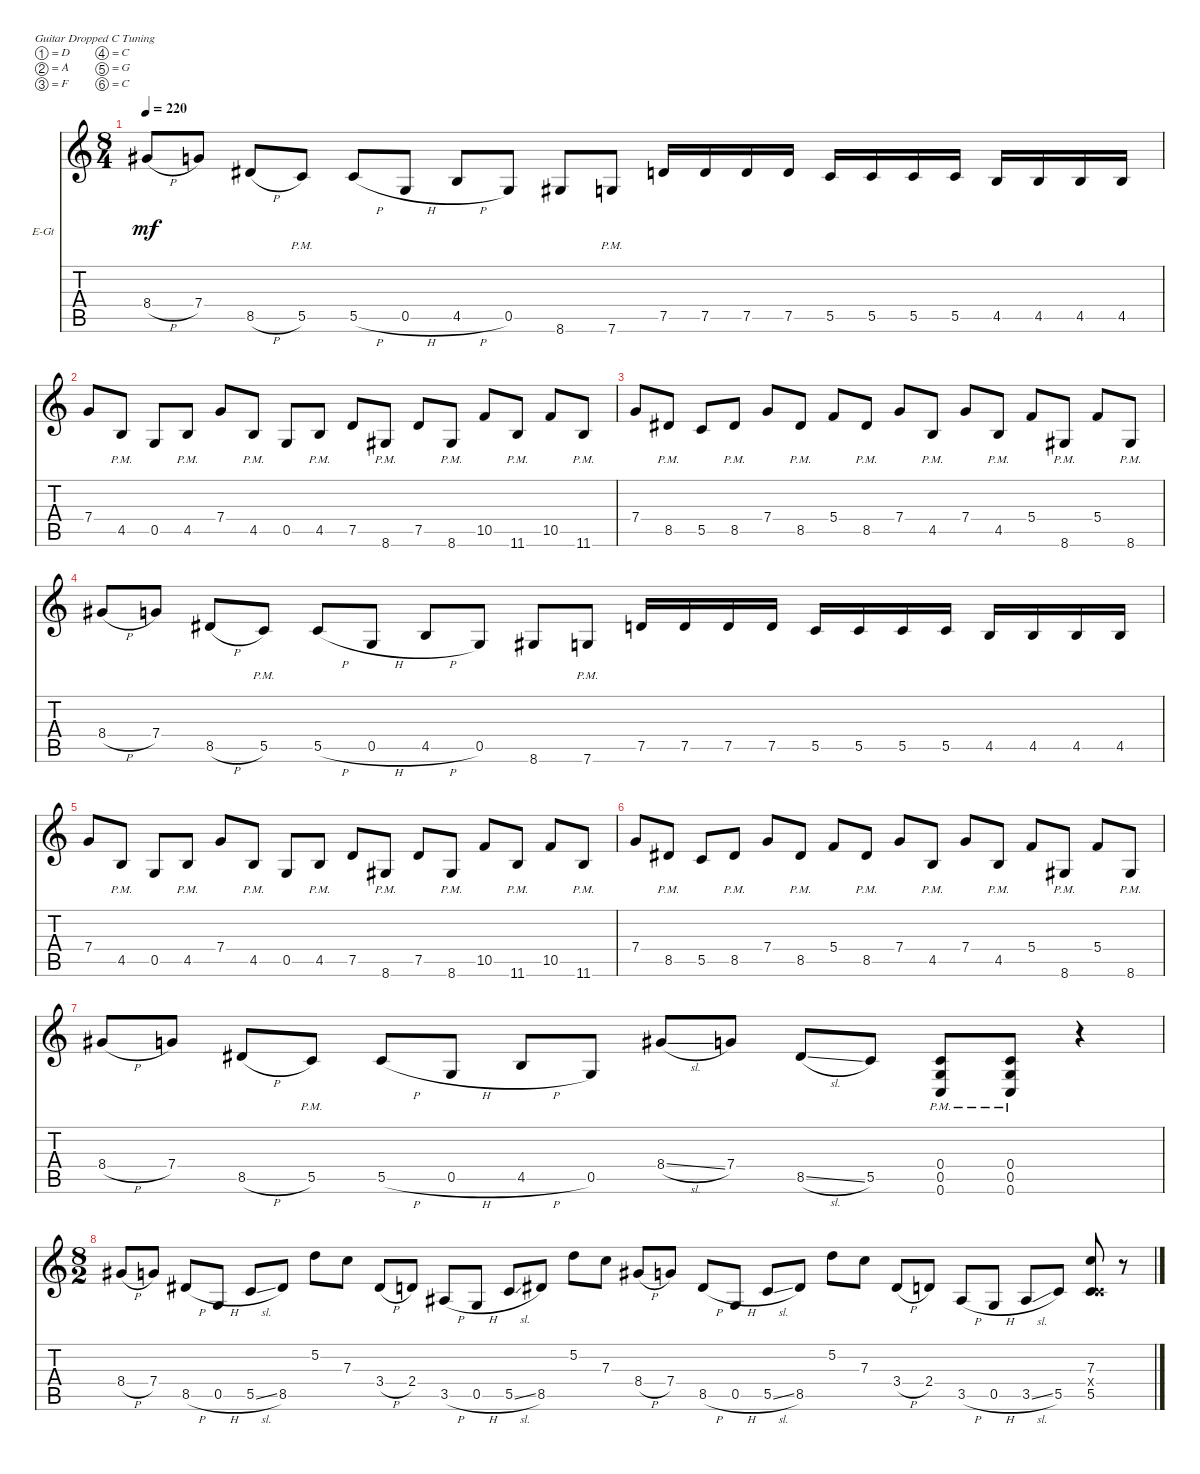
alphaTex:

\defaultSystemsLayout 4
\bracketExtendMode nobrackets
\firstSystemTrackNameOrientation horizontal
\otherSystemsTrackNameOrientation horizontal
\track ("Gajic" "E-Gt") {instrument distortionguitar}
\staff {score tabs}
\tuning (D4 A3 F3 C3 G2 C2)
\ts (8 4)
\tempo 220
\clef g2
\ks c
8.4{h}.8{dy mf} 7.4.8 8.5{h}.8 5.5{pm}.8 5.5{h}.8 0.5{h}.8 4.5{h}.8 0.5.8 8.6.8 7.6{pm}.8 7.5.16 7.5.16 7.5.16 7.5.16 5.5.16 5.5.16 5.5.16 5.5.16 4.5.16 4.5.16 4.5.16 4.5.16 |
7.4.8 4.5{pm}.8 0.5.8 4.5{pm}.8 7.4.8 4.5{pm}.8 0.5.8 4.5{pm}.8 7.5.8 8.6{pm}.8 7.5.8 8.6{pm}.8 10.5.8 11.6{pm}.8 10.5.8 11.6{pm}.8 |
7.4.8 8.5{pm}.8 5.5.8 8.5{pm}.8 7.4.8 8.5{pm}.8 5.4.8 8.5{pm}.8 7.4.8 4.5{pm}.8 7.4.8 4.5{pm}.8 5.4.8 8.6{pm}.8 5.4.8 8.6{pm}.8 |
8.4{h}.8 7.4.8 8.5{h}.8 5.5{pm}.8 5.5{h}.8 0.5{h}.8 4.5{h}.8 0.5.8 8.6.8 7.6{pm}.8 7.5.16 7.5.16 7.5.16 7.5.16 5.5.16 5.5.16 5.5.16 5.5.16 4.5.16 4.5.16 4.5.16 4.5.16 |
7.4.8 4.5{pm}.8 0.5.8 4.5{pm}.8 7.4.8 4.5{pm}.8 0.5.8 4.5{pm}.8 7.5.8 8.6{pm}.8 7.5.8 8.6{pm}.8 10.5.8 11.6{pm}.8 10.5.8 11.6{pm}.8 |
7.4.8 8.5{pm}.8 5.5.8 8.5{pm}.8 7.4.8 8.5{pm}.8 5.4.8 8.5{pm}.8 7.4.8 4.5{pm}.8 7.4.8 4.5{pm}.8 5.4.8 8.6{pm}.8 5.4.8 8.6{pm}.8 |
8.4{h}.8 7.4.8 8.5{h}.8 5.5{pm}.8 5.5{h}.8 0.5{h}.8 4.5{h}.8 0.5.8 8.4{sl}.8 7.4.8 8.5{sl}.8 5.5.8 (0.6{pm} 0.5{pm} 0.4{pm}).8 (0.4{pm} 0.5{pm} 0.6{pm}).8 r.4 |
\ts (8 2)
8.4{h}.8 7.4.8 8.5{h}.8 0.5{h}.8 5.5{sl}.8 8.5.8 5.2.8 7.3.8 3.4{h}.8 2.4.8 3.5{h}.8 0.5{h}.8 5.5{sl}.8 8.5.8 5.2.8 7.3.8 8.4{h}.8 7.4.8 8.5{h}.8 0.5{h}.8 5.5{sl}.8 8.5.8 5.2.8 7.3.8 3.4{h}.8 2.4.8 3.5{h}.8 0.5{h}.8 3.5{sl}.8 5.5.8 (5.5 0.4{x} 7.3).8 r.8
